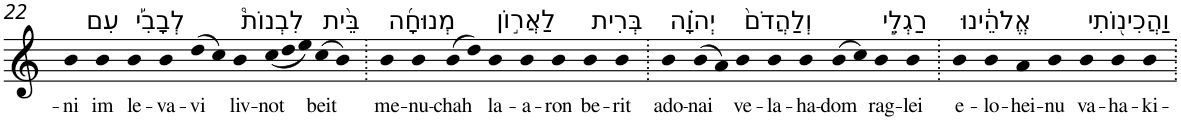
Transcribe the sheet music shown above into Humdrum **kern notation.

**kern	**text
*part1	*part1
*staff1	*staff1
*I"Piano	*
*I'Pno	*
!!LO:PB:g=z
*clefG2	*
*k[]	*
=22	=22
!	!LO:LY:b
4b	-ni
!LO:TX:a:t=עִם	!
!	!LO:LY:b
4b	im
!LO:TX:a:t=לְבָבִ֡י	!
!	!LO:LY:b
4b	le-
!	!LO:LY:b
4b	-va-
!	!LO:LY:b
(>8dd	-vi
8cc)	.
!LO:TX:a:t=לִבְנוֹת֩	!
!	!LO:LY:b
4b	liv-
*Xtuplet	*
!	!LO:LY:b
(<12cc	-not
12dd	.
12ee)	.
!LO:TX:a:t=בֵּ֨ית	!
!	!LO:LY:b
(>8cc	beit
8b)	.
=23.	=23.
!LO:TX:a:t=מְנוּחָ֜ה	!
!	!LO:LY:b
4b	me-
!	!LO:LY:b
4b	-nu-
!	!LO:LY:b
(>8b	-chah
8dd)	.
!LO:TX:a:t=לַאֲר֣וֹן	!
!	!LO:LY:b
4b	la-
!	!LO:LY:b
4b	-a-
!	!LO:LY:b
4b	-ron
!LO:TX:a:t=בְּרִית	!
!	!LO:LY:b
4b	be-
!	!LO:LY:b
4b	-rit
=24.	=24.
!LO:TX:a:t=יְהוָ֗ה	!
!	!LO:LY:b
4b	ado-
!	!LO:LY:b
(>8b	-nai
8a)	.
!LO:TX:a:t=וְלַהֲדֹם֙	!
!	!LO:LY:b
4b	ve-
!	!LO:LY:b
4b	-la-
!	!LO:LY:b
4b	-ha-
!	!LO:LY:b
(>8b	-dom
8cc)	.
!LO:TX:a:t=רַגְלֵ֣י	!
!	!LO:LY:b
4b	rag-
!	!LO:LY:b
4b	-lei
=25.	=25.
!LO:TX:a:t=אֱלֹהֵ֔ינוּ	!
!	!LO:LY:b
4b	e-
!	!LO:LY:b
4b	-lo-
!	!LO:LY:b
4a	-hei-
!	!LO:LY:b
4b	-nu
!LO:TX:a:t=וַהֲכִינ֖וֹתִי	!
!	!LO:LY:b
4b	va-
!	!LO:LY:b
4b	-ha-
!	!LO:LY:b
4b	-ki-
=.	=.
*-	*-
